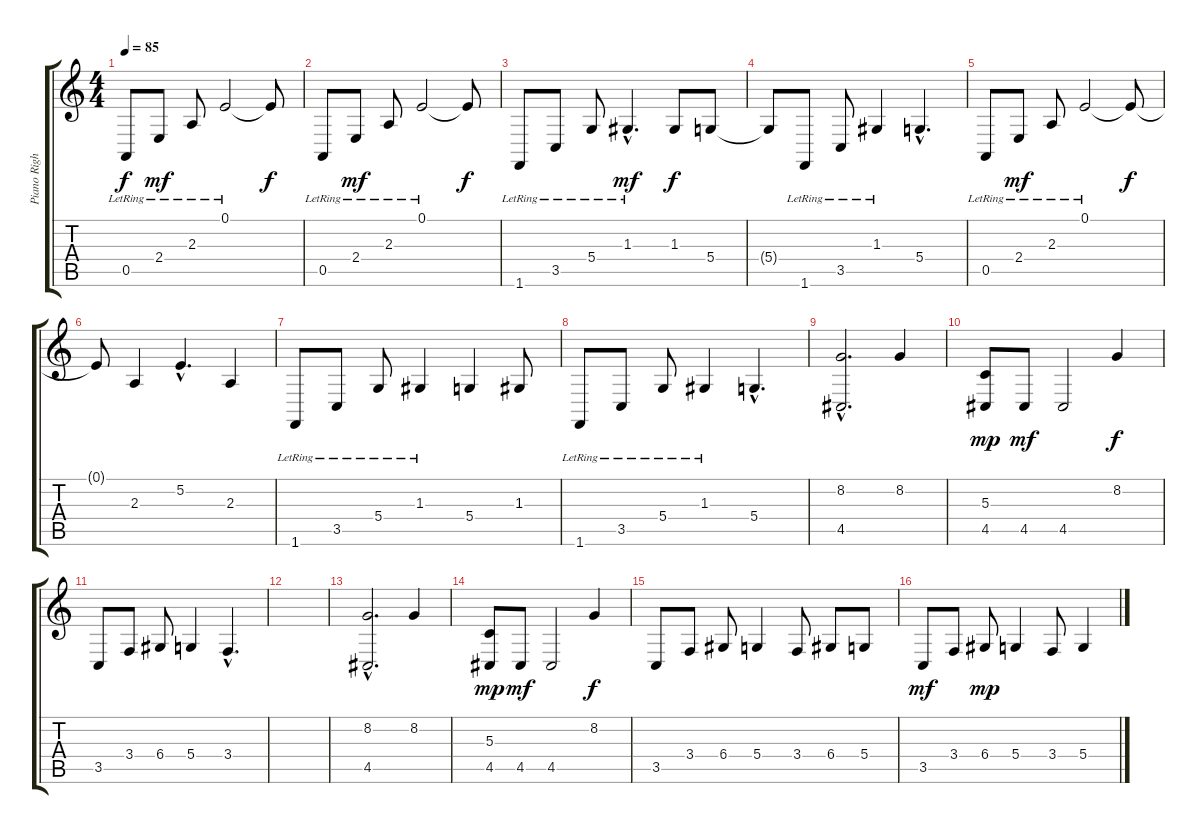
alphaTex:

\track ("Piano Right" "Piano Righ") {instrument acousticgrandpiano}
\staff {score tabs}
\tuning (E4 B3 G3 D3 A2 E2) {hide}
\ts (4 4)
\tempo 85
\clef g2
\ks c
0.5{lr}.8{dy f} 2.4{lr}.8{dy mf} 2.3{lr}.8 0.1{lr}.2 0.1{t}.8{dy f} |
0.5{lr}.8 2.4{lr}.8{dy mf} 2.3{lr}.8 0.1{lr}.2 0.1{t}.8{dy f} |
1.6{lr}.8 3.5{lr}.8 5.4{lr}.8 1.3{hac lr}.4{d dy mf} 1.3.8{dy f} 5.4.8 |
5.4{t}.8 1.6{lr}.8 3.5{lr}.8 1.3{lr}.4 5.4{hac}.4{d} |
0.5{lr}.8 2.4{lr}.8{dy mf} 2.3{lr}.8 0.1{lr}.2 0.1{t}.8{dy f} |
0.1{t}.8 2.3.4 5.2{hac}.4{d} 2.3.4 |
1.6{lr}.8 3.5{lr}.8 5.4{lr}.8 1.3{lr}.4 5.4.4 1.3.8 |
1.6{lr}.8 3.5{lr}.8 5.4{lr}.8 1.3{lr}.4 5.4{hac}.4{d} |
(8.2{hac} 4.5{hac}).2{d} 8.2.4 |
(5.3 4.5).8{dy mp} 4.5.8{dy mf} 4.5.2 8.2.4{dy f} |
3.5.8 3.4.8 6.4.8 5.4.4 3.4{hac}.4{d} |
|
(8.2{hac} 4.5{hac}).2{d} 8.2.4 |
(5.3 4.5).8{dy mp} 4.5.8{dy mf} 4.5.2 8.2.4{dy f} |
3.5.8 3.4.8 6.4.8 5.4.4 3.4.8 6.4.8 5.4.8 |
3.5.8{dy mf} 3.4.8 6.4.8{dy mp} 5.4.4 3.4.8 5.4.4
